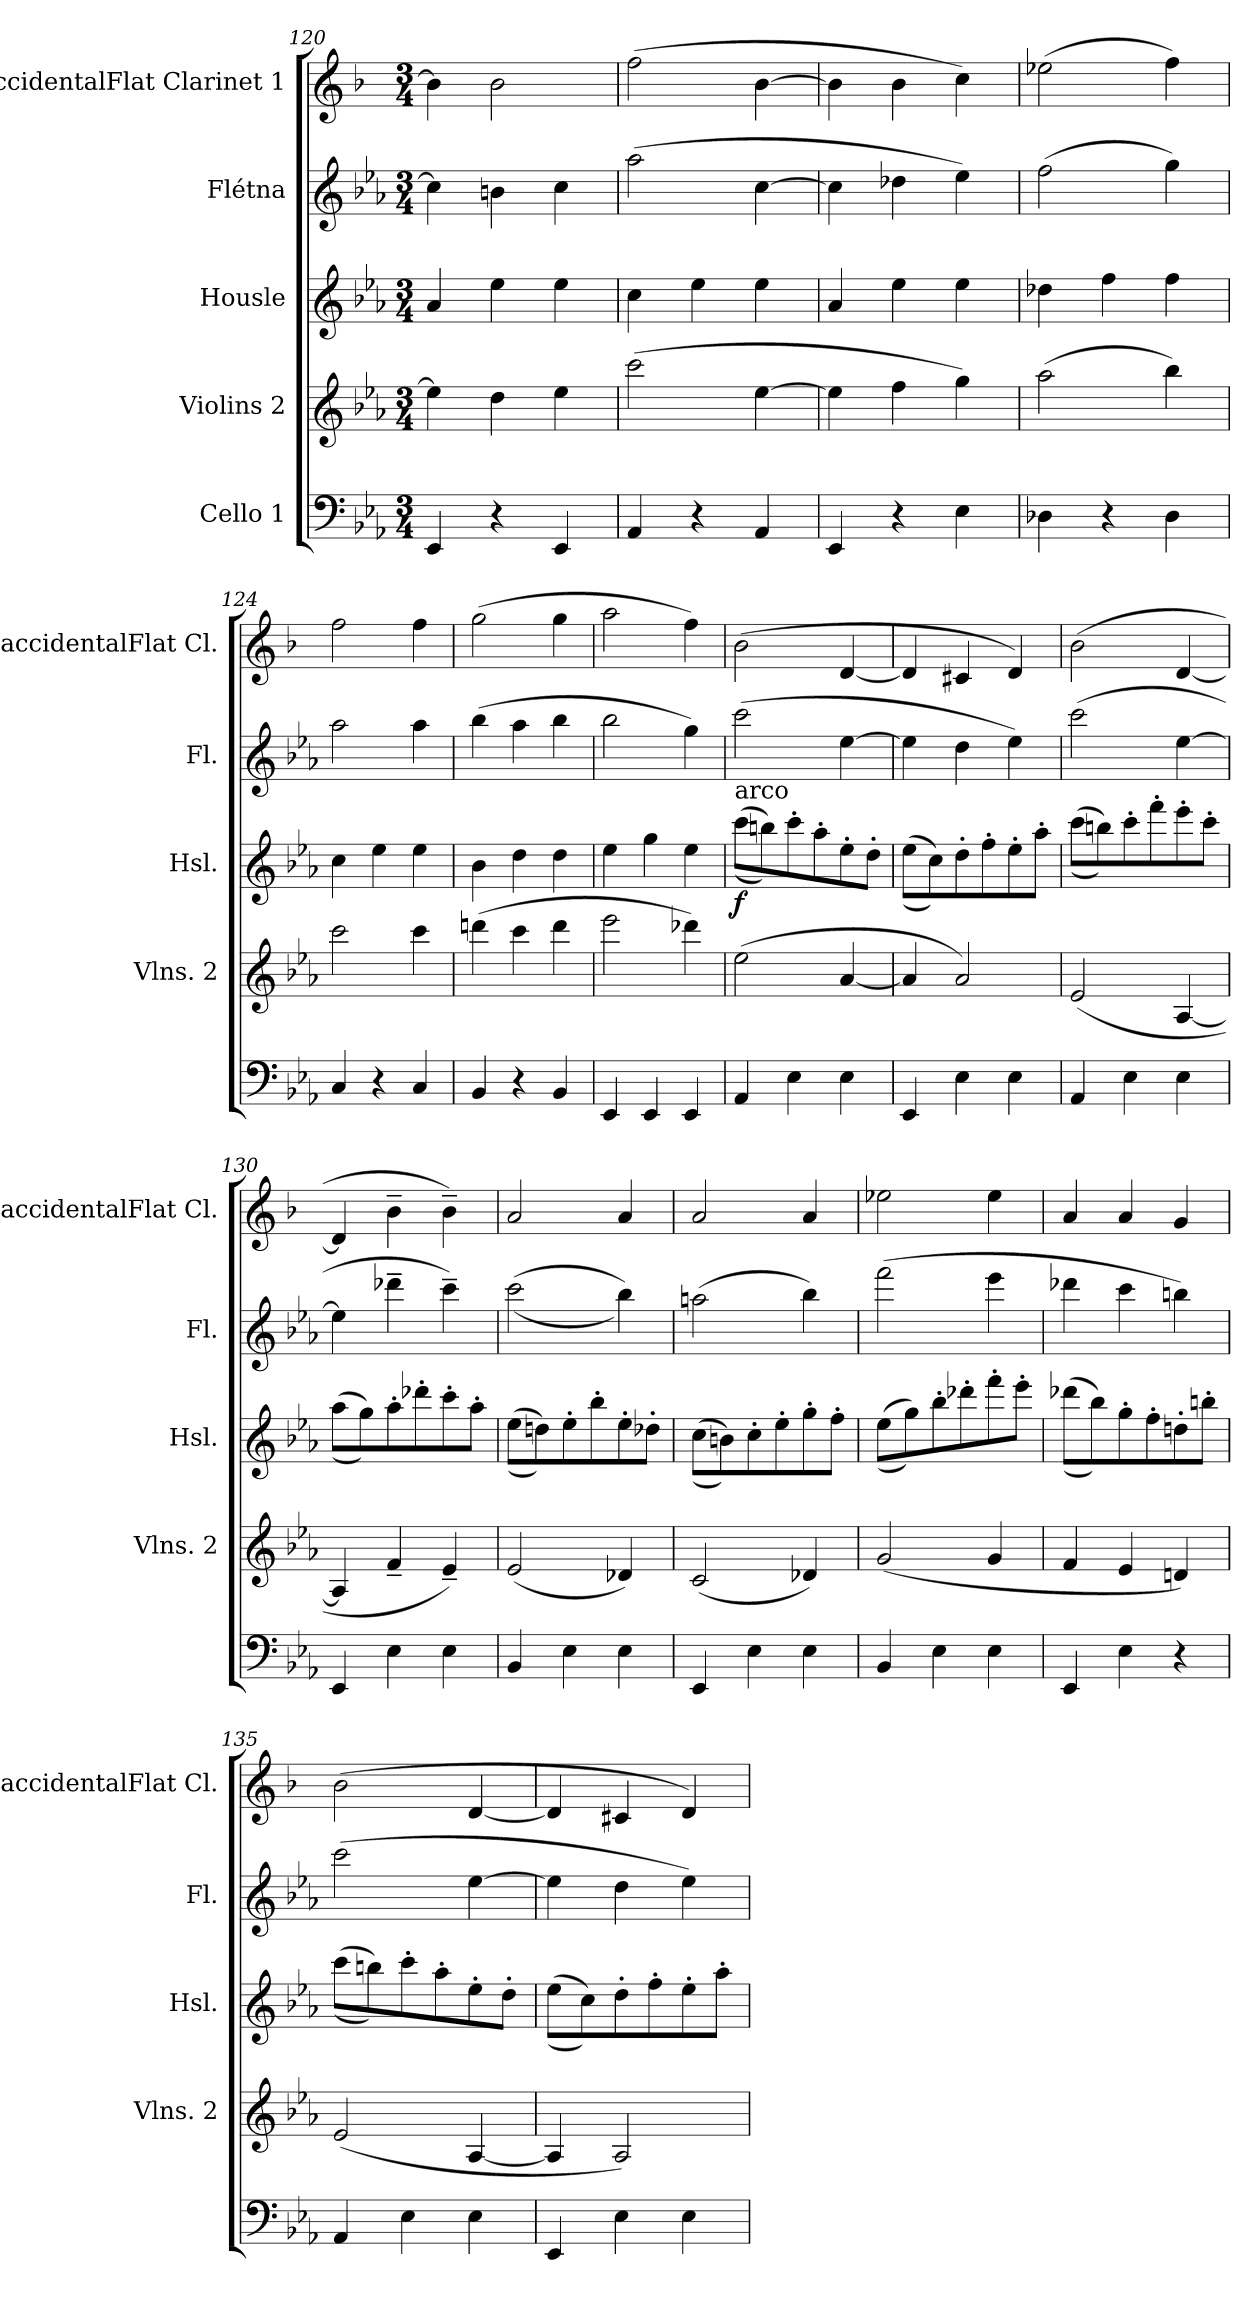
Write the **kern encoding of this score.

**kern	**kern	**kern	**dynam	**kern	**kern
*part5	*part4	*part3	*part3	*part2	*part1
*staff5	*staff4	*staff3	*staff3	*staff2	*staff1
*I"Cello 1	*I"Violins 2	*I"Housle	*	*I"Flétna	*I"BaccidentalFlat Clarinet 1
*	*I'Vlns. 2	*I'Hsl.	*	*I'Fl.	*I'BaccidentalFlat Cl.
*clefF4	*clefG2	*clefG2	*	*clefG2	*clefG2
*	*	*	*	*	*ITrd1c2
*k[b-e-a-]	*k[b-e-a-]	*k[b-e-a-]	*	*k[b-e-a-]	*k[b-e-a-]
*M3/4	*M3/4	*M3/4	*	*M3/4	*M3/4
=120	=120	=120	=120	=120	=120
4EE-/	4ee-\]	4a-/	.	4cc\]	4a-\]
4r	4dd\	4ee-\	.	4bn\	2a-\
4EE-/	4ee-\	4ee-\	.	4cc\	.
=121	=121	=121	=121	=121	=121
4AA-/	(2ccc\	4cc\	.	(2aa-\	(2ee-\
4r	.	4ee-\	.	.	.
4AA-/	[4ee-\	4ee-\	.	[4cc\	[4a-\
=122	=122	=122	=122	=122	=122
4EE-/	4ee-\]	4a-/	.	4cc\]	4a-\]
4r	4ff\	4ee-\	.	4dd-X\	4a-\
4E-\	4gg\)	4ee-\	.	4ee-\)	4b-\)
!!LO:LB:g=z
=123	=123	=123	=123	=123	=123
4D-X\	(2aa-\	4dd-X\	.	(2ff\	(2dd-X\
4r	.	4ff\	.	.	.
4D-\	4bb-\)	4ff\	.	4gg\)	4ee-\)
=124	=124	=124	=124	=124	=124
4C/	2ccc\	4cc\	.	2aa-\	2ee-\
4r	.	4ee-\	.	.	.
4C/	4ccc\	4ee-\	.	4aa-\	4ee-\
=125	=125	=125	=125	=125	=125
4BB-/	(4dddn\	4b-\	.	(4bb-\	(2ff\
4r	4ccc\	4dd\	.	4aa-\	.
4BB-/	4ddd\	4dd\	.	4bb-\	4ff\
=126	=126	=126	=126	=126	=126
4EE-/	2eee-\	4ee-\	.	2bb-\	2gg\
4EE-/	.	4gg\	.	.	.
4EE-/	4ddd-X\)	4ee-\	.	4gg\)	4ee-\)
=127	=127	=127	=127	=127	=127
!	!	!LO:TX:a:t=arco	!	!	!
!	!	!	!LO:DY:b	!	!
4AA-/	(2ee-\	((8ccc\L	f	(2ccc\	(2a-\
.	.	8bbn\))	.	.	.
4E-\	.	8ccc'\	.	.	.
.	.	8aa-'\	.	.	.
4E-\	[4a-/	8ee-'\	.	[4ee-\	[4c/
.	.	8dd'\J	.	.	.
=128	=128	=128	=128	=128	=128
4EE-/	4a-/]	((8ee-\L	.	4ee-\]	4c/]
.	.	8cc\))	.	.	.
4E-\	2a-/)	8dd'\	.	4dd\	4Bn/
.	.	8ff'\	.	.	.
4E-\	.	8ee-'\	.	4ee-\)	4c/)
.	.	8aa-'\J	.	.	.
!!LO:PB:g=z
=129	=129	=129	=129	=129	=129
4AA-/	(2e-/	((8ccc\L	.	(2ccc\	(2a-\
.	.	8bbn\))	.	.	.
4E-\	.	8ccc'\	.	.	.
.	.	8fff'\	.	.	.
4E-\	[4A-/	8eee-'\	.	[4ee-\	[4c/
.	.	8ccc'\J	.	.	.
=130	=130	=130	=130	=130	=130
4EE-/	4A-/]	((8aa-\L	.	4ee-\]	4c/]
.	.	8gg\))	.	.	.
4E-\	4f~/	8aa-'\	.	4ddd-X~\	4a-~\
.	.	8ddd-X'\	.	.	.
4E-\	4e-~/)	8ccc'\	.	4ccc~\)	4a-~\)
.	.	8aa-'\J	.	.	.
=131	=131	=131	=131	=131	=131
4BB-/	(2e-/	((8ee-\L	.	((2ccc\	2g/
.	.	8ddn\))	.	.	.
4E-\	.	8ee-'\	.	.	.
.	.	8bb-'\	.	.	.
4E-\	4d-X/)	8ee-'\	.	4bb-\))	4g/
.	.	8dd-X'\J	.	.	.
=132	=132	=132	=132	=132	=132
4EE-/	(2c/	((8cc\L	.	(2aan\	2g/
.	.	8bn\))	.	.	.
4E-\	.	8cc'\	.	.	.
.	.	8ee-'\	.	.	.
4E-\	4d-X/)	8gg'\	.	4bb-\)	4g/
.	.	8ff'\J	.	.	.
!!LO:LB:g=z
=133	=133	=133	=133	=133	=133
4BB-/	(2g/	((8ee-\L	.	(2fff\	2dd-X\
.	.	8gg\))	.	.	.
4E-\	.	8bb-'\	.	.	.
.	.	8ddd-X'\	.	.	.
4E-\	4g/	8fff'\	.	4eee-\	4dd-\
.	.	8eee-'\J	.	.	.
=134	=134	=134	=134	=134	=134
4EE-/	4f/	((8ddd-X\L	.	4ddd-X\	4g/
.	.	8bb-\))	.	.	.
4E-\	4e-/	8gg'\	.	4ccc\	4g/
.	.	8ff'\	.	.	.
4r	4dn/)	8ddn'\	.	4bbn\)	4f/
.	.	8bbn'\J	.	.	.
=135	=135	=135	=135	=135	=135
4AA-/	(2e-/	((8ccc\L	.	(2ccc\	(2a-\
.	.	8bbn\))	.	.	.
4E-\	.	8ccc'\	.	.	.
.	.	8aa-'\	.	.	.
4E-\	[4A-/	8ee-'\	.	[4ee-\	[4c/
.	.	8dd'\J	.	.	.
=136	=136	=136	=136	=136	=136
4EE-/	4A-/]	((8ee-\L	.	4ee-\]	4c/]
.	.	8cc\))	.	.	.
4E-\	2A-/)	8dd'\	.	4dd\	4Bn/
.	.	8ff'\	.	.	.
4E-\	.	8ee-'\	.	4ee-\)	4c/)
.	.	8aa-'\J	.	.	.
=	=	=	=	=	=
*-	*-	*-	*-	*-	*-
